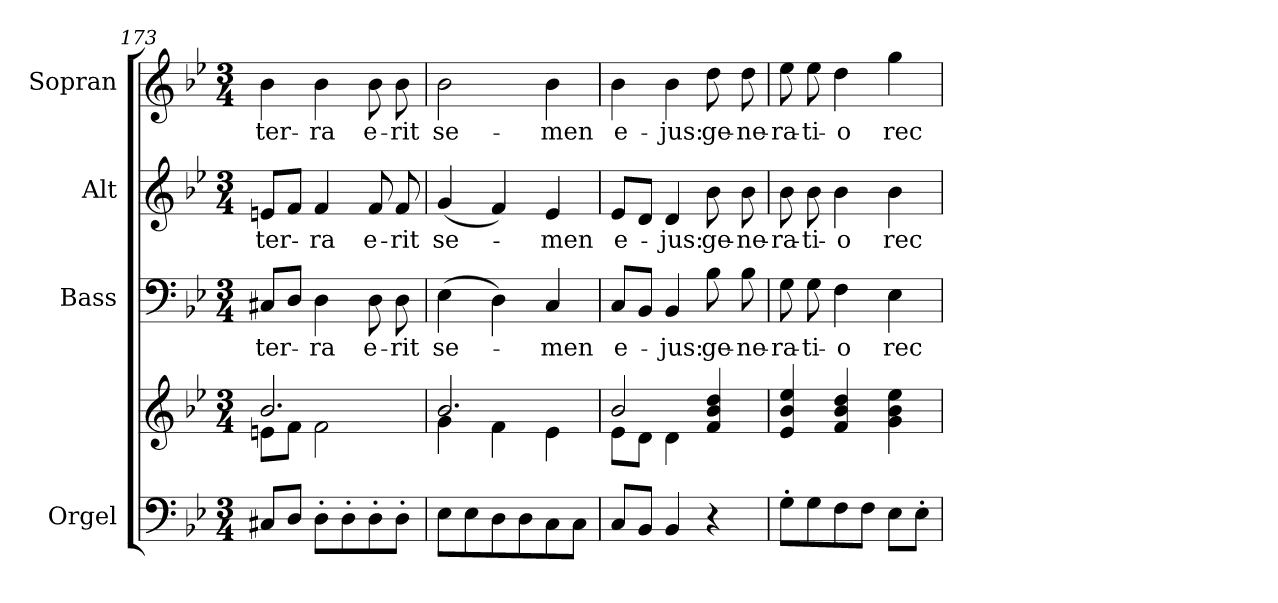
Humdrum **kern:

**kern	**kern	**kern	**text	**kern	**text	**kern	**text
*part4	*part4	*part3	*part3	*part2	*part2	*part1	*part1
*staff5	*staff4	*staff3	*staff3	*staff2	*staff2	*staff1	*staff1
*I"Orgel	*	*I"Bass	*	*I"Alt	*	*I"Sopran	*
*I'Org.	*	*I'B.	*	*I'A.	*	*I'S.	*
!!LO:LB:g=z
*clefF4	*clefG2	*clefF4	*	*clefG2	*	*clefG2	*
*k[b-e-]	*k[b-e-]	*k[b-e-]	*	*k[b-e-]	*	*k[b-e-]	*
*B-:	*B-:	*B-:	*	*B-:	*	*B-:	*
*M3/4	*M3/4	*M3/4	*	*M3/4	*	*M3/4	*
=173	=173	=173	=173	=173	=173	=173	=173
*	*^	*	*	*	*	*	*
!	!	!	!	!LO:LY:b	!	!LO:LY:b	!	!LO:LY:b
8C#X/L	2.b-/	8en\L	8C#X/L	ter-	8en/L	ter-	4b-\	ter-
8D/J	.	8f\J	8D/J	.	8f/J	.	.	.
!	!	!	!	!LO:LY:b	!	!LO:LY:b	!	!LO:LY:b
8D'>\L	.	2f\	4D\	-ra	4f/	-ra	4b-\	-ra
8D'>\	.	.	.	.	.	.	.	.
!	!	!	!	!LO:LY:b	!	!LO:LY:b	!	!LO:LY:b
8D'>\	.	.	8D\	e-	8f/	e-	8b-\	e-
!	!	!	!	!LO:LY:b	!	!LO:LY:b	!	!LO:LY:b
8D'>\J	.	.	8D\	-rit	8f/	-rit	8b-\	-rit
=174	=174	=174	=174	=174	=174	=174	=174	=174
!	!	!	!	!LO:LY:b	!	!LO:LY:b	!	!LO:LY:b
8E-\L	2.b-/	4g\	(>4E-\	se-	(<4g/	se-	2b-\	se-
8E-\	.	.	.	.	.	.	.	.
8D\	.	4f\	4D\)	.	4f/)	.	.	.
8D\	.	.	.	.	.	.	.	.
!	!	!	!	!LO:LY:b	!	!LO:LY:b	!	!LO:LY:b
8C\	.	4e-\	4C/	-men	4e-/	-men	4b-\	-men
8C\J	.	.	.	.	.	.	.	.
=175	=175	=175	=175	=175	=175	=175	=175	=175
!	!	!	!	!LO:LY:b	!	!LO:LY:b	!	!LO:LY:b
8C/L	2b-/	8e-\L	8C/L	e-	8e-/L	e-	4b-\	e-
8BB-/J	.	8d\J	8BB-/J	.	8d/J	.	.	.
!	!	!	!	!LO:LY:b	!	!LO:LY:b	!	!LO:LY:b
4BB-/	.	4d\	4BB-/	-jus:	4d/	-jus:	4b-\	-jus:
!	!	!	!	!LO:LY:b	!	!LO:LY:b	!	!LO:LY:b
4r	4f/ 4b-/ 4dd/	4ryy	8B-\	ge-	8b-\	ge-	8dd\	ge-
!	!	!	!	!LO:LY:b	!	!LO:LY:b	!	!LO:LY:b
.	.	.	8B-\	-ne-	8b-\	-ne-	8dd\	-ne-
*	*v	*v	*	*	*	*	*	*
=176	=176	=176	=176	=176	=176	=176	=176
!	!	!	!LO:LY:b	!	!LO:LY:b	!	!LO:LY:b
8G'>\L	4e-/ 4b-/ 4ee-/	8G\	-ra-	8b-\	-ra-	8ee-\	-ra-
!	!	!	!LO:LY:b	!	!LO:LY:b	!	!LO:LY:b
8G\	.	8G\	-ti-	8b-\	-ti-	8ee-\	-ti-
!	!	!	!LO:LY:b	!	!LO:LY:b	!	!LO:LY:b
8F\	4f/ 4b-/ 4dd/	4F\	-o	4b-\	-o	4dd\	-o
8F\J	.	.	.	.	.	.	.
!	!	!	!LO:LY:b	!	!LO:LY:b	!	!LO:LY:b
8E-\L	4g\ 4b-\ 4ee-\	4E-\	rec-	4b-\	rec-	4gg\	rec-
8E-'>\J	.	.	.	.	.	.	.
=	=	=	=	=	=	=	=
*-	*-	*-	*-	*-	*-	*-	*-
